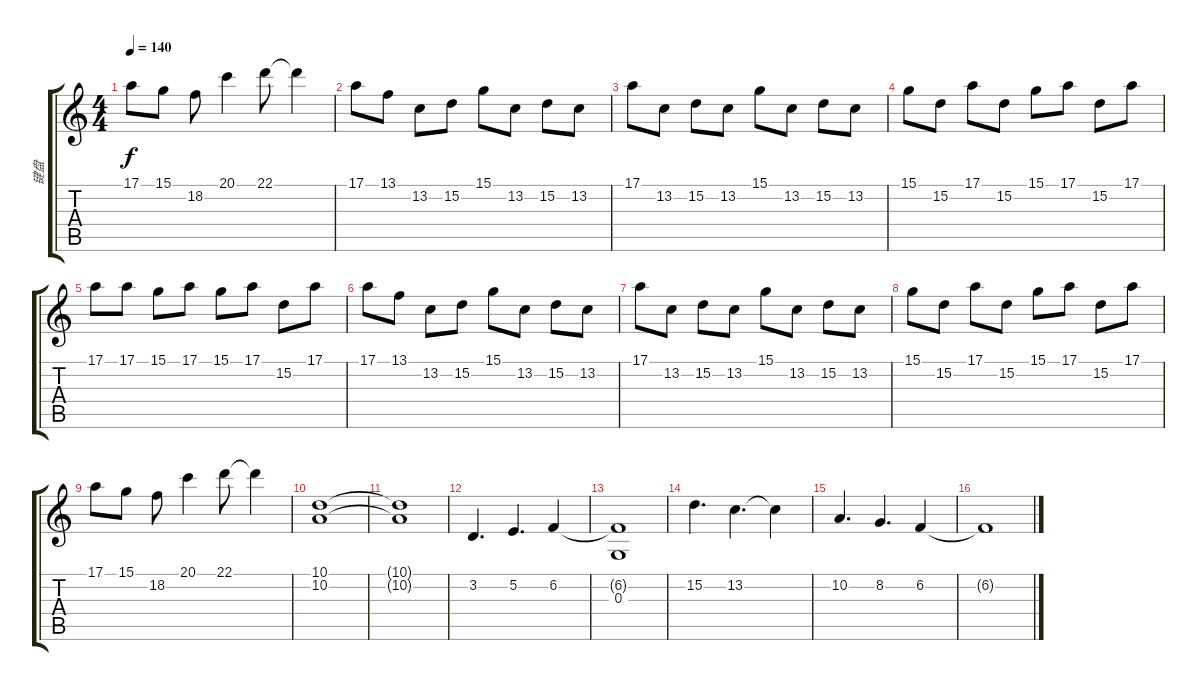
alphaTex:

\track ("键盘" "键盘") {instrument lead5charang}
\staff {score tabs}
\tuning (E4 B3 G3 D3 A2 E2) {hide}
\ts (4 4)
\tempo 140
\clef g2
\ks c
17.1.8{dy f} 15.1.8 18.2.8 20.1.4 22.1.8 22.1{t}.4 |
17.1.8 13.1.8 13.2.8 15.2.8 15.1.8 13.2.8 15.2.8 13.2.8 |
17.1.8 13.2.8 15.2.8 13.2.8 15.1.8 13.2.8 15.2.8 13.2.8 |
15.1.8 15.2.8 17.1.8 15.2.8 15.1.8 17.1.8 15.2.8 17.1.8 |
17.1.8 17.1.8 15.1.8 17.1.8 15.1.8 17.1.8 15.2.8 17.1.8 |
17.1.8 13.1.8 13.2.8 15.2.8 15.1.8 13.2.8 15.2.8 13.2.8 |
17.1.8 13.2.8 15.2.8 13.2.8 15.1.8 13.2.8 15.2.8 13.2.8 |
15.1.8 15.2.8 17.1.8 15.2.8 15.1.8 17.1.8 15.2.8 17.1.8 |
17.1.8 15.1.8 18.2.8 20.1.4 22.1.8 22.1{t}.4 |
(10.1 10.2).1 |
(10.1{t} 10.2{t}).1 |
3.2.4{d} 5.2.4{d} 6.2.4 |
(6.2{t} 0.3).1 |
15.2.4{d} 13.2.4{d} 13.2{t}.4 |
10.2.4{d} 8.2.4{d} 6.2.4 |
6.2{t}.1
